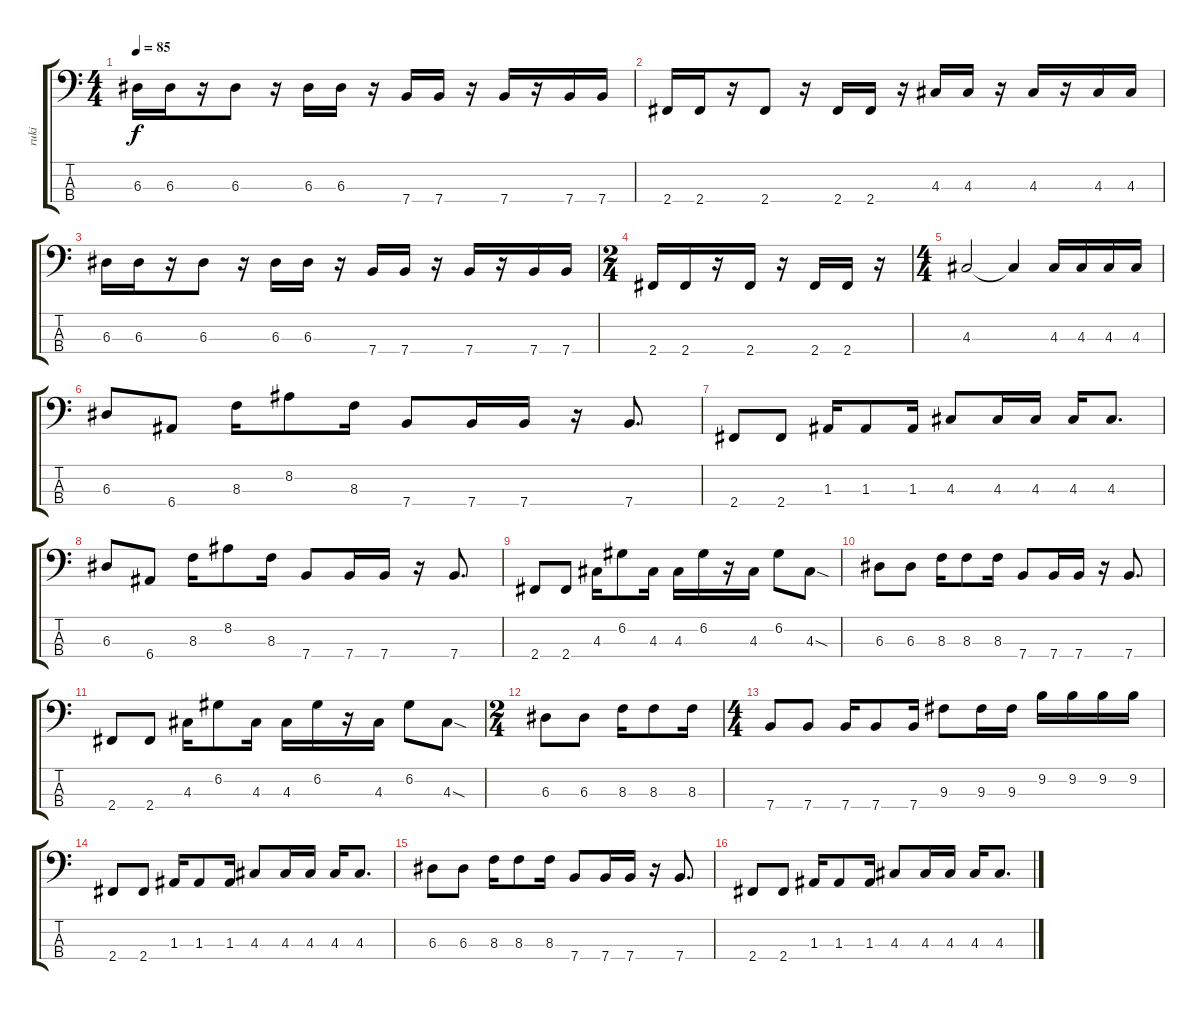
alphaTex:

\track ("ruki" "ruki") {instrument electricbassfinger}
\staff {score tabs}
\tuning (G2 D2 A1 E1) {hide}
\ts (4 4)
\tempo 85
\clef f4
\ks c
6.3.16{dy f} 6.3.16 r.16 6.3.8 r.16 6.3.16 6.3.16 r.16 7.4.16 7.4.16 r.16 7.4.16 r.16 7.4.16 7.4.16 |
2.4.16 2.4.16 r.16 2.4.8 r.16 2.4.16 2.4.16 r.16 4.3.16 4.3.16 r.16 4.3.16 r.16 4.3.16 4.3.16 |
6.3.16 6.3.16 r.16 6.3.8 r.16 6.3.16 6.3.16 r.16 7.4.16 7.4.16 r.16 7.4.16 r.16 7.4.16 7.4.16 |
\ts (2 4)
2.4.16 2.4.16 r.16 2.4.16 r.16 2.4.16 2.4.16 r.16 |
\ts (4 4)
4.3.2 4.3{t}.4 4.3.16 4.3.16 4.3.16 4.3.16 |
6.3.8 6.4.8 8.3.16 8.2.8 8.3.16 7.4.8 7.4.16 7.4.16 r.16 7.4.8{d} |
2.4.8 2.4.8 1.3.16 1.3.8 1.3.16 4.3.8 4.3.16 4.3.16 4.3.16 4.3.8{d} |
6.3.8 6.4.8 8.3.16 8.2.8 8.3.16 7.4.8 7.4.16 7.4.16 r.16 7.4.8{d} |
2.4.8 2.4.8 4.3.16 6.2.8 4.3.16 4.3.16 6.2.16 r.16 4.3.16 6.2.8 4.3{sod}.8 |
6.3.8 6.3.8 8.3.16 8.3.8 8.3.16 7.4.8 7.4.16 7.4.16 r.16 7.4.8{d} |
2.4.8 2.4.8 4.3.16 6.2.8 4.3.16 4.3.16 6.2.16 r.16 4.3.16 6.2.8 4.3{sod}.8 |
\ts (2 4)
6.3.8 6.3.8 8.3.16 8.3.8 8.3.16 |
\ts (4 4)
7.4.8 7.4.8 7.4.16 7.4.8 7.4.16 9.3.8 9.3.16 9.3.16 9.2.16 9.2.16 9.2.16 9.2.16 |
2.4.8 2.4.8 1.3.16 1.3.8 1.3.16 4.3.8 4.3.16 4.3.16 4.3.16 4.3.8{d} |
6.3.8 6.3.8 8.3.16 8.3.8 8.3.16 7.4.8 7.4.16 7.4.16 r.16 7.4.8{d} |
2.4.8 2.4.8 1.3.16 1.3.8 1.3.16 4.3.8 4.3.16 4.3.16 4.3.16 4.3.8{d}
